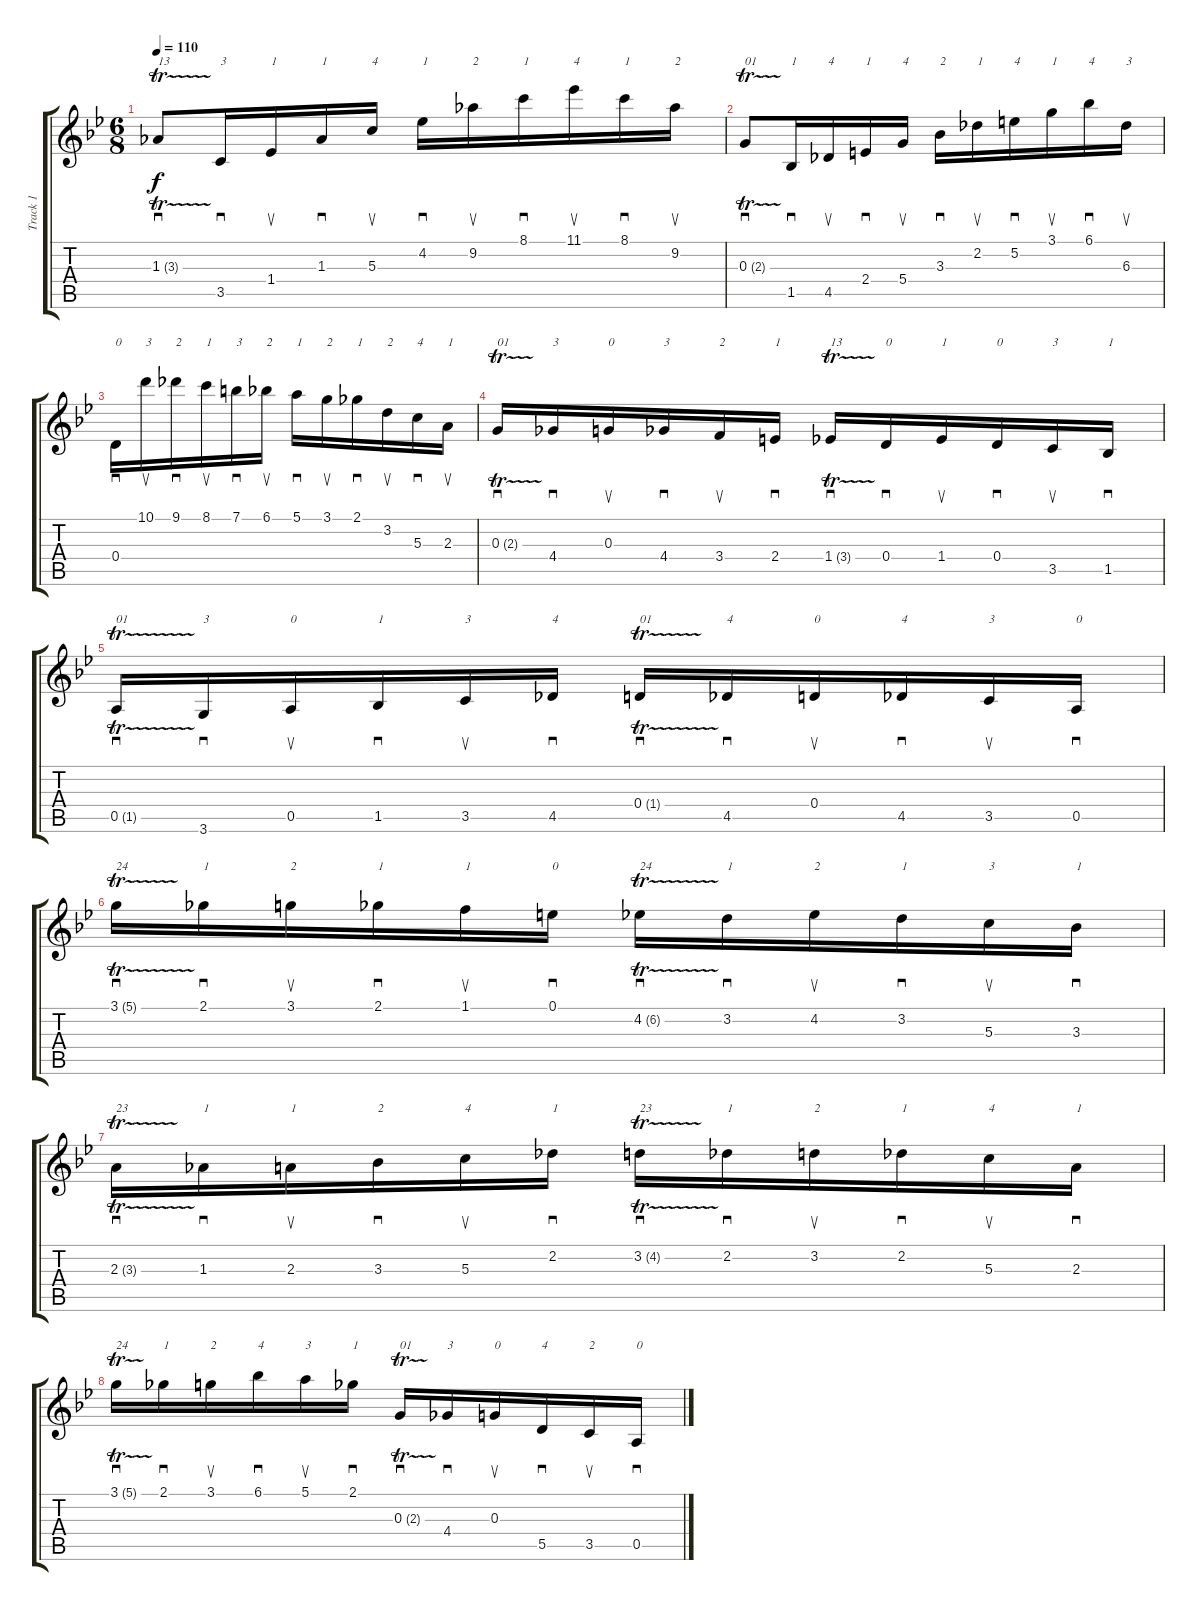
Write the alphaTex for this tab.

\track ("Track 1" "Track 1") {instrument acousticguitarsteel}
\staff {score tabs}
\tuning (E4 B3 G3 D3 A2 E2) {hide}
\ts (6 8)
\tempo 110
\clef g2
\ks gminor
1.3{tr (3 16)}.8{sd txt "13" dy f} 3.5.16{sd txt "3"} 1.4.16{su txt "1"} 1.3.16{sd txt "1"} 5.3.16{su txt "4"} 4.2.16{sd txt "1"} 9.2.16{su txt "2"} 8.1.16{sd txt "1"} 11.1.16{su txt "4"} 8.1.16{sd txt "1"} 9.2.16{su txt "2"} |
0.3{tr (2 16)}.8{sd txt "01"} 1.5.16{sd txt "1"} 4.5.16{su txt "4"} 2.4.16{sd txt "1"} 5.4.16{su txt "4"} 3.3.16{sd txt "2"} 2.2.16{su txt "1"} 5.2.16{sd txt "4"} 3.1.16{su txt "1"} 6.1.16{sd txt "4"} 6.3.16{su txt "3"} |
0.4.16{sd txt "0"} 10.1.16{su txt "3"} 9.1.16{sd txt "2"} 8.1.16{su txt "1"} 7.1.16{sd txt "3"} 6.1.16{su txt "2"} 5.1.16{sd txt "1"} 3.1.16{su txt "2"} 2.1.16{sd txt "1"} 3.2.16{su txt "2"} 5.3.16{sd txt "4"} 2.3.16{su txt "1"} |
0.3{tr (2 16)}.16{sd txt "01"} 4.4.16{sd txt "3"} 0.3.16{su txt "0"} 4.4.16{sd txt "3"} 3.4.16{su txt "2"} 2.4.16{sd txt "1"} 1.4{tr (3 16)}.16{sd txt "13"} 0.4.16{sd txt "0"} 1.4.16{su txt "1"} 0.4.16{sd txt "0"} 3.5.16{su txt "3"} 1.5.16{sd txt "1"} |
0.5{tr (1 16)}.16{sd txt "01"} 3.6.16{sd txt "3"} 0.5.16{su txt "0"} 1.5.16{sd txt "1"} 3.5.16{su txt "3"} 4.5.16{sd txt "4"} 0.4{tr (1 16)}.16{sd txt "01"} 4.5.16{sd txt "4"} 0.4.16{su txt "0"} 4.5.16{sd txt "4"} 3.5.16{su txt "3"} 0.5.16{sd txt "0"} |
3.1{tr (5 16)}.16{sd txt "24"} 2.1.16{sd txt "1"} 3.1.16{su txt "2"} 2.1.16{sd txt "1"} 1.1.16{su txt "1"} 0.1.16{sd txt "0"} 4.2{tr (6 16)}.16{sd txt "24"} 3.2.16{sd txt "1"} 4.2.16{su txt "2"} 3.2.16{sd txt "1"} 5.3.16{su txt "3"} 3.3.16{sd txt "1"} |
2.3{tr (3 16)}.16{sd txt "23"} 1.3.16{sd txt "1"} 2.3.16{su txt "1"} 3.3.16{sd txt "2"} 5.3.16{su txt "4"} 2.2.16{sd txt "1"} 3.2{tr (4 16)}.16{sd txt "23"} 2.2.16{sd txt "1"} 3.2.16{su txt "2"} 2.2.16{sd txt "1"} 5.3.16{su txt "4"} 2.3.16{sd txt "1"} |
3.1{tr (5 16)}.16{sd txt "24"} 2.1.16{sd txt "1"} 3.1.16{su txt "2"} 6.1.16{sd txt "4"} 5.1.16{su txt "3"} 2.1.16{sd txt "1"} 0.3{tr (2 16)}.16{sd txt "01"} 4.4.16{sd txt "3"} 0.3.16{su txt "0"} 5.5.16{sd txt "4"} 3.5.16{su txt "2"} 0.5.16{sd txt "0"}
